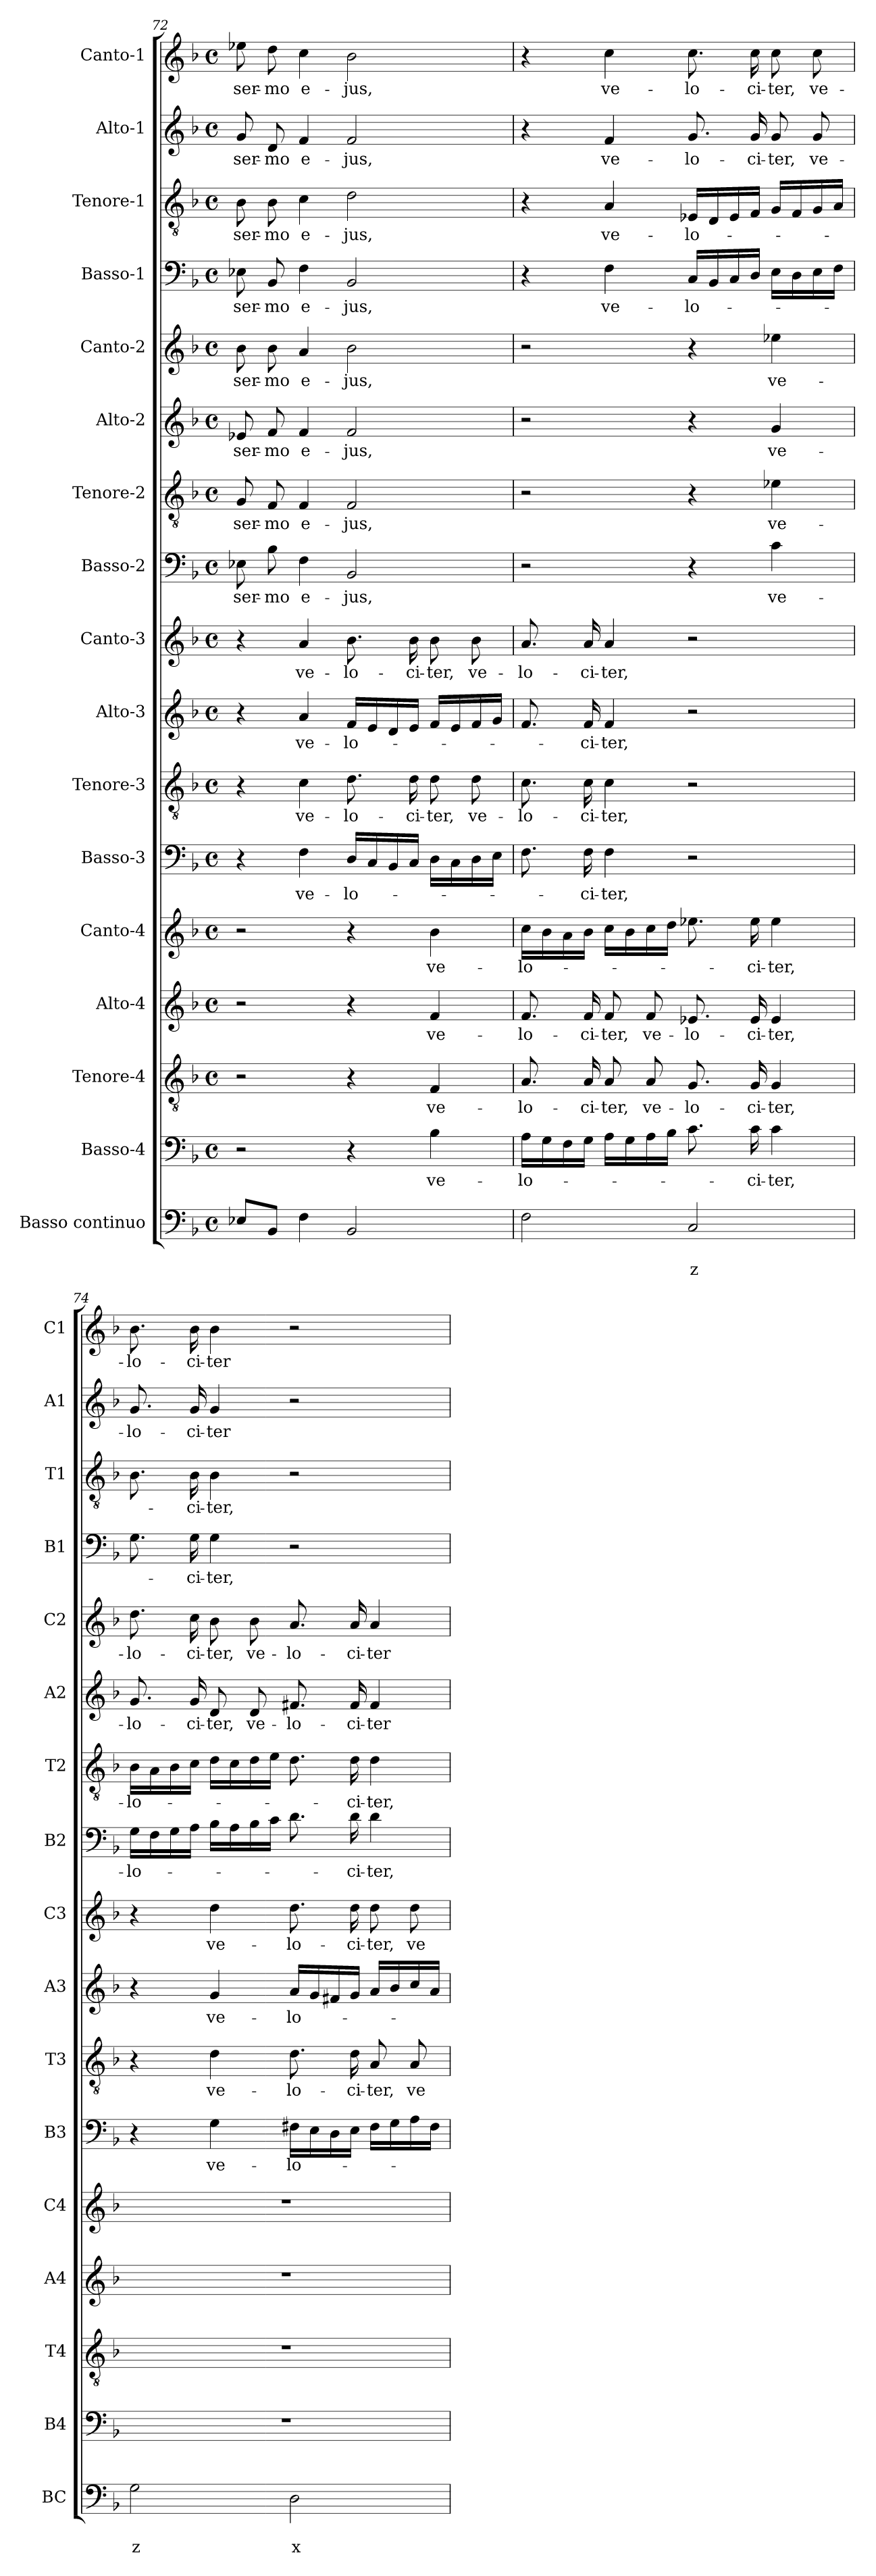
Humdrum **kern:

**kern	**text	**text	**kern	**text	**kern	**text	**kern	**text	**kern	**text	**kern	**text	**kern	**text	**kern	**text	**kern	**text	**kern	**text	**kern	**text	**kern	**text	**kern	**text	**kern	**text	**kern	**text	**kern	**text	**kern	**text
*part17	*part17	*part17	*part16	*part16	*part15	*part15	*part14	*part14	*part13	*part13	*part12	*part12	*part11	*part11	*part10	*part10	*part9	*part9	*part8	*part8	*part7	*part7	*part6	*part6	*part5	*part5	*part4	*part4	*part3	*part3	*part2	*part2	*part1	*part1
*staff17	*staff17	*staff17	*staff16	*staff16	*staff15	*staff15	*staff14	*staff14	*staff13	*staff13	*staff12	*staff12	*staff11	*staff11	*staff10	*staff10	*staff9	*staff9	*staff8	*staff8	*staff7	*staff7	*staff6	*staff6	*staff5	*staff5	*staff4	*staff4	*staff3	*staff3	*staff2	*staff2	*staff1	*staff1
*I"Basso continuo	*	*	*I"Basso-4	*	*I"Tenore-4	*	*I"Alto-4	*	*I"Canto-4	*	*I"Basso-3	*	*I"Tenore-3	*	*I"Alto-3	*	*I"Canto-3	*	*I"Basso-2	*	*I"Tenore-2	*	*I"Alto-2	*	*I"Canto-2	*	*I"Basso-1	*	*I"Tenore-1	*	*I"Alto-1	*	*I"Canto-1	*
*I'BC	*	*	*I'B4	*	*I'T4	*	*I'A4	*	*I'C4	*	*I'B3	*	*I'T3	*	*I'A3	*	*I'C3	*	*I'B2	*	*I'T2	*	*I'A2	*	*I'C2	*	*I'B1	*	*I'T1	*	*I'A1	*	*I'C1	*
*clefF4	*	*	*clefF4	*	*clefGv2	*	*clefG2	*	*clefG2	*	*clefF4	*	*clefGv2	*	*clefG2	*	*clefG2	*	*clefF4	*	*clefGv2	*	*clefG2	*	*clefG2	*	*clefF4	*	*clefGv2	*	*clefG2	*	*clefG2	*
*k[b-]	*	*	*k[b-]	*	*k[b-]	*	*k[b-]	*	*k[b-]	*	*k[b-]	*	*k[b-]	*	*k[b-]	*	*k[b-]	*	*k[b-]	*	*k[b-]	*	*k[b-]	*	*k[b-]	*	*k[b-]	*	*k[b-]	*	*k[b-]	*	*k[b-]	*
*F:	*	*	*F:	*	*F:	*	*F:	*	*F:	*	*F:	*	*F:	*	*F:	*	*F:	*	*F:	*	*F:	*	*F:	*	*F:	*	*F:	*	*F:	*	*F:	*	*F:	*
*M4/4	*	*	*M4/4	*	*M4/4	*	*M4/4	*	*M4/4	*	*M4/4	*	*M4/4	*	*M4/4	*	*M4/4	*	*M4/4	*	*M4/4	*	*M4/4	*	*M4/4	*	*M4/4	*	*M4/4	*	*M4/4	*	*M4/4	*
*met(c)	*	*	*met(c)	*	*met(c)	*	*met(c)	*	*met(c)	*	*met(c)	*	*met(c)	*	*met(c)	*	*met(c)	*	*met(c)	*	*met(c)	*	*met(c)	*	*met(c)	*	*met(c)	*	*met(c)	*	*met(c)	*	*met(c)	*
=72	=72	=72	=72	=72	=72	=72	=72	=72	=72	=72	=72	=72	=72	=72	=72	=72	=72	=72	=72	=72	=72	=72	=72	=72	=72	=72	=72	=72	=72	=72	=72	=72	=72	=72
!	!	!	!	!	!	!	!	!	!	!	!	!	!	!	!	!	!	!	!	!LO:LY:b	!	!	!	!	!	!	!	!	!	!	!	!	!	!
!	!	!	!	!	!	!	!	!	!	!	!	!	!	!	!	!	!	!	!	!	!	!LO:LY:b	!	!	!	!	!	!	!	!	!	!	!	!
!	!	!	!	!	!	!	!	!	!	!	!	!	!	!	!	!	!	!	!	!	!	!	!	!LO:LY:b	!	!	!	!	!	!	!	!	!	!
!	!	!	!	!	!	!	!	!	!	!	!	!	!	!	!	!	!	!	!	!	!	!	!	!	!	!LO:LY:b	!	!	!	!	!	!	!	!
!	!	!	!	!	!	!	!	!	!	!	!	!	!	!	!	!	!	!	!	!	!	!	!	!	!	!	!	!LO:LY:b	!	!	!	!	!	!
!	!	!	!	!	!	!	!	!	!	!	!	!	!	!	!	!	!	!	!	!	!	!	!	!	!	!	!	!	!	!LO:LY:b	!	!	!	!
!	!	!	!	!	!	!	!	!	!	!	!	!	!	!	!	!	!	!	!	!	!	!	!	!	!	!	!	!	!	!	!	!LO:LY:b	!	!
!	!	!	!	!	!	!	!	!	!	!	!	!	!	!	!	!	!	!	!	!	!	!	!	!	!	!	!	!	!	!	!	!	!	!LO:LY:b
8E-X/L	.	.	2r	.	2r	.	2r	.	2r	.	4r	.	4r	.	4r	.	4r	.	8E-X\	ser-	8G/	ser-	8e-X/	ser-	8b-\	ser-	8E-X\	ser-	8B-\	ser-	8g/	ser-	8ee-X\	ser-
!	!	!	!	!	!	!	!	!	!	!	!	!	!	!	!	!	!	!	!	!LO:LY:b	!	!	!	!	!	!	!	!	!	!	!	!	!	!
!	!	!	!	!	!	!	!	!	!	!	!	!	!	!	!	!	!	!	!	!	!	!LO:LY:b	!	!	!	!	!	!	!	!	!	!	!	!
!	!	!	!	!	!	!	!	!	!	!	!	!	!	!	!	!	!	!	!	!	!	!	!	!LO:LY:b	!	!	!	!	!	!	!	!	!	!
!	!	!	!	!	!	!	!	!	!	!	!	!	!	!	!	!	!	!	!	!	!	!	!	!	!	!LO:LY:b	!	!	!	!	!	!	!	!
!	!	!	!	!	!	!	!	!	!	!	!	!	!	!	!	!	!	!	!	!	!	!	!	!	!	!	!	!LO:LY:b	!	!	!	!	!	!
!	!	!	!	!	!	!	!	!	!	!	!	!	!	!	!	!	!	!	!	!	!	!	!	!	!	!	!	!	!	!LO:LY:b	!	!	!	!
!	!	!	!	!	!	!	!	!	!	!	!	!	!	!	!	!	!	!	!	!	!	!	!	!	!	!	!	!	!	!	!	!LO:LY:b	!	!
!	!	!	!	!	!	!	!	!	!	!	!	!	!	!	!	!	!	!	!	!	!	!	!	!	!	!	!	!	!	!	!	!	!	!LO:LY:b
8BB-/J	.	.	.	.	.	.	.	.	.	.	.	.	.	.	.	.	.	.	8B-\	-mo	8F/	-mo	8f/	-mo	8b-\	-mo	8BB-/	-mo	8B-\	-mo	8d/	-mo	8dd\	-mo
!	!	!	!	!	!	!	!	!	!	!	!	!LO:LY:b	!	!	!	!	!	!	!	!	!	!	!	!	!	!	!	!	!	!	!	!	!	!
!	!	!	!	!	!	!	!	!	!	!	!	!	!	!LO:LY:b	!	!	!	!	!	!	!	!	!	!	!	!	!	!	!	!	!	!	!	!
!	!	!	!	!	!	!	!	!	!	!	!	!	!	!	!	!LO:LY:b	!	!	!	!	!	!	!	!	!	!	!	!	!	!	!	!	!	!
!	!	!	!	!	!	!	!	!	!	!	!	!	!	!	!	!	!	!LO:LY:b	!	!	!	!	!	!	!	!	!	!	!	!	!	!	!	!
!	!	!	!	!	!	!	!	!	!	!	!	!	!	!	!	!	!	!	!	!LO:LY:b	!	!	!	!	!	!	!	!	!	!	!	!	!	!
!	!	!	!	!	!	!	!	!	!	!	!	!	!	!	!	!	!	!	!	!	!	!LO:LY:b	!	!	!	!	!	!	!	!	!	!	!	!
!	!	!	!	!	!	!	!	!	!	!	!	!	!	!	!	!	!	!	!	!	!	!	!	!LO:LY:b	!	!	!	!	!	!	!	!	!	!
!	!	!	!	!	!	!	!	!	!	!	!	!	!	!	!	!	!	!	!	!	!	!	!	!	!	!LO:LY:b	!	!	!	!	!	!	!	!
!	!	!	!	!	!	!	!	!	!	!	!	!	!	!	!	!	!	!	!	!	!	!	!	!	!	!	!	!LO:LY:b	!	!	!	!	!	!
!	!	!	!	!	!	!	!	!	!	!	!	!	!	!	!	!	!	!	!	!	!	!	!	!	!	!	!	!	!	!LO:LY:b	!	!	!	!
!	!	!	!	!	!	!	!	!	!	!	!	!	!	!	!	!	!	!	!	!	!	!	!	!	!	!	!	!	!	!	!	!LO:LY:b	!	!
!	!	!	!	!	!	!	!	!	!	!	!	!	!	!	!	!	!	!	!	!	!	!	!	!	!	!	!	!	!	!	!	!	!	!LO:LY:b
4F\	.	.	.	.	.	.	.	.	.	.	4F\	ve-	4c\	ve-	4a/	ve-	4a/	ve-	4F\	e-	4F/	e-	4f/	e-	4a/	e-	4F\	e-	4c\	e-	4f/	e-	4cc\	e-
!	!	!	!	!	!	!	!	!	!	!	!	!LO:LY:b	!	!	!	!	!	!	!	!	!	!	!	!	!	!	!	!	!	!	!	!	!	!
!	!	!	!	!	!	!	!	!	!	!	!	!	!	!LO:LY:b	!	!	!	!	!	!	!	!	!	!	!	!	!	!	!	!	!	!	!	!
!	!	!	!	!	!	!	!	!	!	!	!	!	!	!	!	!LO:LY:b	!	!	!	!	!	!	!	!	!	!	!	!	!	!	!	!	!	!
!	!	!	!	!	!	!	!	!	!	!	!	!	!	!	!	!	!	!LO:LY:b	!	!	!	!	!	!	!	!	!	!	!	!	!	!	!	!
!	!	!	!	!	!	!	!	!	!	!	!	!	!	!	!	!	!	!	!	!LO:LY:b	!	!	!	!	!	!	!	!	!	!	!	!	!	!
!	!	!	!	!	!	!	!	!	!	!	!	!	!	!	!	!	!	!	!	!	!	!LO:LY:b	!	!	!	!	!	!	!	!	!	!	!	!
!	!	!	!	!	!	!	!	!	!	!	!	!	!	!	!	!	!	!	!	!	!	!	!	!LO:LY:b	!	!	!	!	!	!	!	!	!	!
!	!	!	!	!	!	!	!	!	!	!	!	!	!	!	!	!	!	!	!	!	!	!	!	!	!	!LO:LY:b	!	!	!	!	!	!	!	!
!	!	!	!	!	!	!	!	!	!	!	!	!	!	!	!	!	!	!	!	!	!	!	!	!	!	!	!	!LO:LY:b	!	!	!	!	!	!
!	!	!	!	!	!	!	!	!	!	!	!	!	!	!	!	!	!	!	!	!	!	!	!	!	!	!	!	!	!	!LO:LY:b	!	!	!	!
!	!	!	!	!	!	!	!	!	!	!	!	!	!	!	!	!	!	!	!	!	!	!	!	!	!	!	!	!	!	!	!	!LO:LY:b	!	!
!	!	!	!	!	!	!	!	!	!	!	!	!	!	!	!	!	!	!	!	!	!	!	!	!	!	!	!	!	!	!	!	!	!	!LO:LY:b
2BB-/	.	.	4r	.	4r	.	4r	.	4r	.	16D/LL	-lo-	8.d\	-lo-	16f/LL	-lo-	8.b-\	-lo-	2BB-/	-jus,	2F/	-jus,	2f/	-jus,	2b-\	-jus,	2BB-/	-jus,	2d\	-jus,	2f/	-jus,	2b-\	-jus,
.	.	.	.	.	.	.	.	.	.	.	16C/	.	.	.	16e/	.	.	.	.	.	.	.	.	.	.	.	.	.	.	.	.	.	.	.
.	.	.	.	.	.	.	.	.	.	.	16BB-/	.	.	.	16d/	.	.	.	.	.	.	.	.	.	.	.	.	.	.	.	.	.	.	.
!	!	!	!	!	!	!	!	!	!	!	!	!	!	!LO:LY:b	!	!	!	!	!	!	!	!	!	!	!	!	!	!	!	!	!	!	!	!
!	!	!	!	!	!	!	!	!	!	!	!	!	!	!	!	!	!	!LO:LY:b	!	!	!	!	!	!	!	!	!	!	!	!	!	!	!	!
.	.	.	.	.	.	.	.	.	.	.	16C/JJ	.	16d\	-ci-	16e/JJ	.	16b-\	-ci-	.	.	.	.	.	.	.	.	.	.	.	.	.	.	.	.
!	!	!	!	!LO:LY:b	!	!	!	!	!	!	!	!	!	!	!	!	!	!	!	!	!	!	!	!	!	!	!	!	!	!	!	!	!	!
!	!	!	!	!	!	!LO:LY:b	!	!	!	!	!	!	!	!	!	!	!	!	!	!	!	!	!	!	!	!	!	!	!	!	!	!	!	!
!	!	!	!	!	!	!	!	!LO:LY:b	!	!	!	!	!	!	!	!	!	!	!	!	!	!	!	!	!	!	!	!	!	!	!	!	!	!
!	!	!	!	!	!	!	!	!	!	!LO:LY:b	!	!	!	!	!	!	!	!	!	!	!	!	!	!	!	!	!	!	!	!	!	!	!	!
!	!	!	!	!	!	!	!	!	!	!	!	!	!	!LO:LY:b	!	!	!	!	!	!	!	!	!	!	!	!	!	!	!	!	!	!	!	!
!	!	!	!	!	!	!	!	!	!	!	!	!	!	!	!	!	!	!LO:LY:b	!	!	!	!	!	!	!	!	!	!	!	!	!	!	!	!
.	.	.	4B-\	ve-	4F/	ve-	4f/	ve-	4b-\	ve-	16D\LL	.	8d\	-ter,	16f/LL	.	8b-\	-ter,	.	.	.	.	.	.	.	.	.	.	.	.	.	.	.	.
.	.	.	.	.	.	.	.	.	.	.	16C\	.	.	.	16e/	.	.	.	.	.	.	.	.	.	.	.	.	.	.	.	.	.	.	.
!	!	!	!	!	!	!	!	!	!	!	!	!	!	!LO:LY:b	!	!	!	!	!	!	!	!	!	!	!	!	!	!	!	!	!	!	!	!
!	!	!	!	!	!	!	!	!	!	!	!	!	!	!	!	!	!	!LO:LY:b	!	!	!	!	!	!	!	!	!	!	!	!	!	!	!	!
.	.	.	.	.	.	.	.	.	.	.	16D\	.	8d\	ve-	16f/	.	8b-\	ve-	.	.	.	.	.	.	.	.	.	.	.	.	.	.	.	.
.	.	.	.	.	.	.	.	.	.	.	16E\JJ	.	.	.	16g/JJ	.	.	.	.	.	.	.	.	.	.	.	.	.	.	.	.	.	.	.
!!LO:PB:g=z
=73	=73	=73	=73	=73	=73	=73	=73	=73	=73	=73	=73	=73	=73	=73	=73	=73	=73	=73	=73	=73	=73	=73	=73	=73	=73	=73	=73	=73	=73	=73	=73	=73	=73	=73
!	!	!	!	!LO:LY:b	!	!	!	!	!	!	!	!	!	!	!	!	!	!	!	!	!	!	!	!	!	!	!	!	!	!	!	!	!	!
!	!	!	!	!	!	!LO:LY:b	!	!	!	!	!	!	!	!	!	!	!	!	!	!	!	!	!	!	!	!	!	!	!	!	!	!	!	!
!	!	!	!	!	!	!	!	!LO:LY:b	!	!	!	!	!	!	!	!	!	!	!	!	!	!	!	!	!	!	!	!	!	!	!	!	!	!
!	!	!	!	!	!	!	!	!	!	!LO:LY:b	!	!	!	!	!	!	!	!	!	!	!	!	!	!	!	!	!	!	!	!	!	!	!	!
!	!	!	!	!	!	!	!	!	!	!	!	!	!	!LO:LY:b	!	!	!	!	!	!	!	!	!	!	!	!	!	!	!	!	!	!	!	!
!	!	!	!	!	!	!	!	!	!	!	!	!	!	!	!	!	!	!LO:LY:b	!	!	!	!	!	!	!	!	!	!	!	!	!	!	!	!
2F\	.	.	16A\LL	-lo-	8.A/	-lo-	8.f/	-lo-	16cc\LL	-lo-	8.F\	.	8.c\	-lo-	8.f/	.	8.a/	-lo-	2r	.	2r	.	2r	.	2r	.	4r	.	4r	.	4r	.	4r	.
.	.	.	16G\	.	.	.	.	.	16b-\	.	.	.	.	.	.	.	.	.	.	.	.	.	.	.	.	.	.	.	.	.	.	.	.	.
.	.	.	16F\	.	.	.	.	.	16a\	.	.	.	.	.	.	.	.	.	.	.	.	.	.	.	.	.	.	.	.	.	.	.	.	.
!	!	!	!	!	!	!LO:LY:b	!	!	!	!	!	!	!	!	!	!	!	!	!	!	!	!	!	!	!	!	!	!	!	!	!	!	!	!
!	!	!	!	!	!	!	!	!LO:LY:b	!	!	!	!	!	!	!	!	!	!	!	!	!	!	!	!	!	!	!	!	!	!	!	!	!	!
!	!	!	!	!	!	!	!	!	!	!	!	!LO:LY:b	!	!	!	!	!	!	!	!	!	!	!	!	!	!	!	!	!	!	!	!	!	!
!	!	!	!	!	!	!	!	!	!	!	!	!	!	!LO:LY:b	!	!	!	!	!	!	!	!	!	!	!	!	!	!	!	!	!	!	!	!
!	!	!	!	!	!	!	!	!	!	!	!	!	!	!	!	!LO:LY:b	!	!	!	!	!	!	!	!	!	!	!	!	!	!	!	!	!	!
!	!	!	!	!	!	!	!	!	!	!	!	!	!	!	!	!	!	!LO:LY:b	!	!	!	!	!	!	!	!	!	!	!	!	!	!	!	!
.	.	.	16G\JJ	.	16A/	-ci-	16f/	-ci-	16b-\JJ	.	16F\	-ci-	16c\	-ci-	16f/	-ci-	16a/	-ci-	.	.	.	.	.	.	.	.	.	.	.	.	.	.	.	.
!	!	!	!	!	!	!LO:LY:b	!	!	!	!	!	!	!	!	!	!	!	!	!	!	!	!	!	!	!	!	!	!	!	!	!	!	!	!
!	!	!	!	!	!	!	!	!LO:LY:b	!	!	!	!	!	!	!	!	!	!	!	!	!	!	!	!	!	!	!	!	!	!	!	!	!	!
!	!	!	!	!	!	!	!	!	!	!	!	!LO:LY:b	!	!	!	!	!	!	!	!	!	!	!	!	!	!	!	!	!	!	!	!	!	!
!	!	!	!	!	!	!	!	!	!	!	!	!	!	!LO:LY:b	!	!	!	!	!	!	!	!	!	!	!	!	!	!	!	!	!	!	!	!
!	!	!	!	!	!	!	!	!	!	!	!	!	!	!	!	!LO:LY:b	!	!	!	!	!	!	!	!	!	!	!	!	!	!	!	!	!	!
!	!	!	!	!	!	!	!	!	!	!	!	!	!	!	!	!	!	!LO:LY:b	!	!	!	!	!	!	!	!	!	!	!	!	!	!	!	!
!	!	!	!	!	!	!	!	!	!	!	!	!	!	!	!	!	!	!	!	!	!	!	!	!	!	!	!	!LO:LY:b	!	!	!	!	!	!
!	!	!	!	!	!	!	!	!	!	!	!	!	!	!	!	!	!	!	!	!	!	!	!	!	!	!	!	!	!	!LO:LY:b	!	!	!	!
!	!	!	!	!	!	!	!	!	!	!	!	!	!	!	!	!	!	!	!	!	!	!	!	!	!	!	!	!	!	!	!	!LO:LY:b	!	!
!	!	!	!	!	!	!	!	!	!	!	!	!	!	!	!	!	!	!	!	!	!	!	!	!	!	!	!	!	!	!	!	!	!	!LO:LY:b
.	.	.	16A\LL	.	8A/	-ter,	8f/	-ter,	16cc\LL	.	4F\	-ter,	4c\	-ter,	4f/	-ter,	4a/	-ter,	.	.	.	.	.	.	.	.	4F\	ve-	4A/	ve-	4f/	ve-	4cc\	ve-
.	.	.	16G\	.	.	.	.	.	16b-\	.	.	.	.	.	.	.	.	.	.	.	.	.	.	.	.	.	.	.	.	.	.	.	.	.
!	!	!	!	!	!	!LO:LY:b	!	!	!	!	!	!	!	!	!	!	!	!	!	!	!	!	!	!	!	!	!	!	!	!	!	!	!	!
!	!	!	!	!	!	!	!	!LO:LY:b	!	!	!	!	!	!	!	!	!	!	!	!	!	!	!	!	!	!	!	!	!	!	!	!	!	!
.	.	.	16A\	.	8A/	ve-	8f/	ve-	16cc\	.	.	.	.	.	.	.	.	.	.	.	.	.	.	.	.	.	.	.	.	.	.	.	.	.
.	.	.	16B-\JJ	.	.	.	.	.	16dd\JJ	.	.	.	.	.	.	.	.	.	.	.	.	.	.	.	.	.	.	.	.	.	.	.	.	.
!	!	!LO:LY:b	!	!	!	!	!	!	!	!	!	!	!	!	!	!	!	!	!	!	!	!	!	!	!	!	!	!	!	!	!	!	!	!
!	!	!	!	!	!	!LO:LY:b	!	!	!	!	!	!	!	!	!	!	!	!	!	!	!	!	!	!	!	!	!	!	!	!	!	!	!	!
!	!	!	!	!	!	!	!	!LO:LY:b	!	!	!	!	!	!	!	!	!	!	!	!	!	!	!	!	!	!	!	!	!	!	!	!	!	!
!	!	!	!	!	!	!	!	!	!	!	!	!	!	!	!	!	!	!	!	!	!	!	!	!	!	!	!	!LO:LY:b	!	!	!	!	!	!
!	!	!	!	!	!	!	!	!	!	!	!	!	!	!	!	!	!	!	!	!	!	!	!	!	!	!	!	!	!	!LO:LY:b	!	!	!	!
!	!	!	!	!	!	!	!	!	!	!	!	!	!	!	!	!	!	!	!	!	!	!	!	!	!	!	!	!	!	!	!	!LO:LY:b	!	!
!	!	!	!	!	!	!	!	!	!	!	!	!	!	!	!	!	!	!	!	!	!	!	!	!	!	!	!	!	!	!	!	!	!	!LO:LY:b
2C/	.	z	8.c\	.	8.G/	-lo-	8.e-X/	-lo-	8.ee-X\	.	2r	.	2r	.	2r	.	2r	.	4r	.	4r	.	4r	.	4r	.	16C/LL	-lo-	16E-X/LL	-lo-	8.g/	-lo-	8.cc\	-lo-
.	.	.	.	.	.	.	.	.	.	.	.	.	.	.	.	.	.	.	.	.	.	.	.	.	.	.	16BB-/	.	16D/	.	.	.	.	.
.	.	.	.	.	.	.	.	.	.	.	.	.	.	.	.	.	.	.	.	.	.	.	.	.	.	.	16C/	.	16E-/	.	.	.	.	.
!	!	!	!	!LO:LY:b	!	!	!	!	!	!	!	!	!	!	!	!	!	!	!	!	!	!	!	!	!	!	!	!	!	!	!	!	!	!
!	!	!	!	!	!	!LO:LY:b	!	!	!	!	!	!	!	!	!	!	!	!	!	!	!	!	!	!	!	!	!	!	!	!	!	!	!	!
!	!	!	!	!	!	!	!	!LO:LY:b	!	!	!	!	!	!	!	!	!	!	!	!	!	!	!	!	!	!	!	!	!	!	!	!	!	!
!	!	!	!	!	!	!	!	!	!	!LO:LY:b	!	!	!	!	!	!	!	!	!	!	!	!	!	!	!	!	!	!	!	!	!	!	!	!
!	!	!	!	!	!	!	!	!	!	!	!	!	!	!	!	!	!	!	!	!	!	!	!	!	!	!	!	!	!	!	!	!LO:LY:b	!	!
!	!	!	!	!	!	!	!	!	!	!	!	!	!	!	!	!	!	!	!	!	!	!	!	!	!	!	!	!	!	!	!	!	!	!LO:LY:b
.	.	.	16c\	-ci-	16G/	-ci-	16e-/	-ci-	16ee-\	-ci-	.	.	.	.	.	.	.	.	.	.	.	.	.	.	.	.	16D/JJ	.	16F/JJ	.	16g/	-ci-	16cc\	-ci-
!	!	!	!	!LO:LY:b	!	!	!	!	!	!	!	!	!	!	!	!	!	!	!	!	!	!	!	!	!	!	!	!	!	!	!	!	!	!
!	!	!	!	!	!	!LO:LY:b	!	!	!	!	!	!	!	!	!	!	!	!	!	!	!	!	!	!	!	!	!	!	!	!	!	!	!	!
!	!	!	!	!	!	!	!	!LO:LY:b	!	!	!	!	!	!	!	!	!	!	!	!	!	!	!	!	!	!	!	!	!	!	!	!	!	!
!	!	!	!	!	!	!	!	!	!	!LO:LY:b	!	!	!	!	!	!	!	!	!	!	!	!	!	!	!	!	!	!	!	!	!	!	!	!
!	!	!	!	!	!	!	!	!	!	!	!	!	!	!	!	!	!	!	!	!LO:LY:b	!	!	!	!	!	!	!	!	!	!	!	!	!	!
!	!	!	!	!	!	!	!	!	!	!	!	!	!	!	!	!	!	!	!	!	!	!LO:LY:b	!	!	!	!	!	!	!	!	!	!	!	!
!	!	!	!	!	!	!	!	!	!	!	!	!	!	!	!	!	!	!	!	!	!	!	!	!LO:LY:b	!	!	!	!	!	!	!	!	!	!
!	!	!	!	!	!	!	!	!	!	!	!	!	!	!	!	!	!	!	!	!	!	!	!	!	!	!LO:LY:b	!	!	!	!	!	!	!	!
!	!	!	!	!	!	!	!	!	!	!	!	!	!	!	!	!	!	!	!	!	!	!	!	!	!	!	!	!	!	!	!	!LO:LY:b	!	!
!	!	!	!	!	!	!	!	!	!	!	!	!	!	!	!	!	!	!	!	!	!	!	!	!	!	!	!	!	!	!	!	!	!	!LO:LY:b
.	.	.	4c\	-ter,	4G/	-ter,	4e-/	-ter,	4ee-\	-ter,	.	.	.	.	.	.	.	.	4c\	ve-	4e-X\	ve-	4g/	ve-	4ee-X\	ve-	16E\LL	.	16G/LL	.	8g/	-ter,	8cc\	-ter,
.	.	.	.	.	.	.	.	.	.	.	.	.	.	.	.	.	.	.	.	.	.	.	.	.	.	.	16D\	.	16F/	.	.	.	.	.
!	!	!	!	!	!	!	!	!	!	!	!	!	!	!	!	!	!	!	!	!	!	!	!	!	!	!	!	!	!	!	!	!LO:LY:b	!	!
!	!	!	!	!	!	!	!	!	!	!	!	!	!	!	!	!	!	!	!	!	!	!	!	!	!	!	!	!	!	!	!	!	!	!LO:LY:b
.	.	.	.	.	.	.	.	.	.	.	.	.	.	.	.	.	.	.	.	.	.	.	.	.	.	.	16E\	.	16G/	.	8g/	ve-	8cc\	ve-
.	.	.	.	.	.	.	.	.	.	.	.	.	.	.	.	.	.	.	.	.	.	.	.	.	.	.	16F\JJ	.	16A/JJ	.	.	.	.	.
=74	=74	=74	=74	=74	=74	=74	=74	=74	=74	=74	=74	=74	=74	=74	=74	=74	=74	=74	=74	=74	=74	=74	=74	=74	=74	=74	=74	=74	=74	=74	=74	=74	=74	=74
!	!	!LO:LY:b	!	!	!	!	!	!	!	!	!	!	!	!	!	!	!	!	!	!	!	!	!	!	!	!	!	!	!	!	!	!	!	!
!	!	!	!	!	!	!	!	!	!	!	!	!	!	!	!	!	!	!	!	!LO:LY:b	!	!	!	!	!	!	!	!	!	!	!	!	!	!
!	!	!	!	!	!	!	!	!	!	!	!	!	!	!	!	!	!	!	!	!	!	!LO:LY:b	!	!	!	!	!	!	!	!	!	!	!	!
!	!	!	!	!	!	!	!	!	!	!	!	!	!	!	!	!	!	!	!	!	!	!	!	!LO:LY:b	!	!	!	!	!	!	!	!	!	!
!	!	!	!	!	!	!	!	!	!	!	!	!	!	!	!	!	!	!	!	!	!	!	!	!	!	!LO:LY:b	!	!	!	!	!	!	!	!
!	!	!	!	!	!	!	!	!	!	!	!	!	!	!	!	!	!	!	!	!	!	!	!	!	!	!	!	!	!	!	!	!LO:LY:b	!	!
!	!	!	!	!	!	!	!	!	!	!	!	!	!	!	!	!	!	!	!	!	!	!	!	!	!	!	!	!	!	!	!	!	!	!LO:LY:b
2G\	.	z	1r	.	1r	.	1r	.	1r	.	4r	.	4r	.	4r	.	4r	.	16G\LL	-lo-	16B-\LL	-lo-	8.g/	-lo-	8.dd\	-lo-	8.G\	.	8.B-\	.	8.g/	-lo-	8.b-\	-lo-
.	.	.	.	.	.	.	.	.	.	.	.	.	.	.	.	.	.	.	16F\	.	16A\	.	.	.	.	.	.	.	.	.	.	.	.	.
.	.	.	.	.	.	.	.	.	.	.	.	.	.	.	.	.	.	.	16G\	.	16B-\	.	.	.	.	.	.	.	.	.	.	.	.	.
!	!	!	!	!	!	!	!	!	!	!	!	!	!	!	!	!	!	!	!	!	!	!	!	!LO:LY:b	!	!	!	!	!	!	!	!	!	!
!	!	!	!	!	!	!	!	!	!	!	!	!	!	!	!	!	!	!	!	!	!	!	!	!	!	!LO:LY:b	!	!	!	!	!	!	!	!
!	!	!	!	!	!	!	!	!	!	!	!	!	!	!	!	!	!	!	!	!	!	!	!	!	!	!	!	!LO:LY:b	!	!	!	!	!	!
!	!	!	!	!	!	!	!	!	!	!	!	!	!	!	!	!	!	!	!	!	!	!	!	!	!	!	!	!	!	!LO:LY:b	!	!	!	!
!	!	!	!	!	!	!	!	!	!	!	!	!	!	!	!	!	!	!	!	!	!	!	!	!	!	!	!	!	!	!	!	!LO:LY:b	!	!
!	!	!	!	!	!	!	!	!	!	!	!	!	!	!	!	!	!	!	!	!	!	!	!	!	!	!	!	!	!	!	!	!	!	!LO:LY:b
.	.	.	.	.	.	.	.	.	.	.	.	.	.	.	.	.	.	.	16A\JJ	.	16c\JJ	.	16g/	-ci-	16cc\	-ci-	16G\	-ci-	16B-\	-ci-	16g/	-ci-	16b-\	-ci-
!	!	!	!	!	!	!	!	!	!	!	!	!LO:LY:b	!	!	!	!	!	!	!	!	!	!	!	!	!	!	!	!	!	!	!	!	!	!
!	!	!	!	!	!	!	!	!	!	!	!	!	!	!LO:LY:b	!	!	!	!	!	!	!	!	!	!	!	!	!	!	!	!	!	!	!	!
!	!	!	!	!	!	!	!	!	!	!	!	!	!	!	!	!LO:LY:b	!	!	!	!	!	!	!	!	!	!	!	!	!	!	!	!	!	!
!	!	!	!	!	!	!	!	!	!	!	!	!	!	!	!	!	!	!LO:LY:b	!	!	!	!	!	!	!	!	!	!	!	!	!	!	!	!
!	!	!	!	!	!	!	!	!	!	!	!	!	!	!	!	!	!	!	!	!	!	!	!	!LO:LY:b	!	!	!	!	!	!	!	!	!	!
!	!	!	!	!	!	!	!	!	!	!	!	!	!	!	!	!	!	!	!	!	!	!	!	!	!	!LO:LY:b	!	!	!	!	!	!	!	!
!	!	!	!	!	!	!	!	!	!	!	!	!	!	!	!	!	!	!	!	!	!	!	!	!	!	!	!	!LO:LY:b	!	!	!	!	!	!
!	!	!	!	!	!	!	!	!	!	!	!	!	!	!	!	!	!	!	!	!	!	!	!	!	!	!	!	!	!	!LO:LY:b	!	!	!	!
!	!	!	!	!	!	!	!	!	!	!	!	!	!	!	!	!	!	!	!	!	!	!	!	!	!	!	!	!	!	!	!	!LO:LY:b	!	!
!	!	!	!	!	!	!	!	!	!	!	!	!	!	!	!	!	!	!	!	!	!	!	!	!	!	!	!	!	!	!	!	!	!	!LO:LY:b
.	.	.	.	.	.	.	.	.	.	.	4G\	ve-	4d\	ve-	4g/	ve-	4dd\	ve-	16B-\LL	.	16d\LL	.	8d/	-ter,	8b-\	-ter,	4G\	-ter,	4B-\	-ter,	4g/	-ter	4b-\	-ter
.	.	.	.	.	.	.	.	.	.	.	.	.	.	.	.	.	.	.	16A\	.	16c\	.	.	.	.	.	.	.	.	.	.	.	.	.
!	!	!	!	!	!	!	!	!	!	!	!	!	!	!	!	!	!	!	!	!	!	!	!	!LO:LY:b	!	!	!	!	!	!	!	!	!	!
!	!	!	!	!	!	!	!	!	!	!	!	!	!	!	!	!	!	!	!	!	!	!	!	!	!	!LO:LY:b	!	!	!	!	!	!	!	!
.	.	.	.	.	.	.	.	.	.	.	.	.	.	.	.	.	.	.	16B-\	.	16d\	.	8d/	ve-	8b-\	ve-	.	.	.	.	.	.	.	.
.	.	.	.	.	.	.	.	.	.	.	.	.	.	.	.	.	.	.	16c\JJ	.	16e\JJ	.	.	.	.	.	.	.	.	.	.	.	.	.
!	!	!LO:LY:b	!	!	!	!	!	!	!	!	!	!	!	!	!	!	!	!	!	!	!	!	!	!	!	!	!	!	!	!	!	!	!	!
!	!	!	!	!	!	!	!	!	!	!	!	!LO:LY:b	!	!	!	!	!	!	!	!	!	!	!	!	!	!	!	!	!	!	!	!	!	!
!	!	!	!	!	!	!	!	!	!	!	!	!	!	!LO:LY:b	!	!	!	!	!	!	!	!	!	!	!	!	!	!	!	!	!	!	!	!
!	!	!	!	!	!	!	!	!	!	!	!	!	!	!	!	!LO:LY:b	!	!	!	!	!	!	!	!	!	!	!	!	!	!	!	!	!	!
!	!	!	!	!	!	!	!	!	!	!	!	!	!	!	!	!	!	!LO:LY:b	!	!	!	!	!	!	!	!	!	!	!	!	!	!	!	!
!	!	!	!	!	!	!	!	!	!	!	!	!	!	!	!	!	!	!	!	!	!	!	!	!LO:LY:b	!	!	!	!	!	!	!	!	!	!
!	!	!	!	!	!	!	!	!	!	!	!	!	!	!	!	!	!	!	!	!	!	!	!	!	!	!LO:LY:b	!	!	!	!	!	!	!	!
2D\	.	x	.	.	.	.	.	.	.	.	16F#X\LL	-lo-	8.d\	-lo-	16a/LL	-lo-	8.dd\	-lo-	8.d\	.	8.d\	.	8.f#X/	-lo-	8.a/	-lo-	2r	.	2r	.	2r	.	2r	.
.	.	.	.	.	.	.	.	.	.	.	16E\	.	.	.	16g/	.	.	.	.	.	.	.	.	.	.	.	.	.	.	.	.	.	.	.
.	.	.	.	.	.	.	.	.	.	.	16D\	.	.	.	16f#X/	.	.	.	.	.	.	.	.	.	.	.	.	.	.	.	.	.	.	.
!	!	!	!	!	!	!	!	!	!	!	!	!	!	!LO:LY:b	!	!	!	!	!	!	!	!	!	!	!	!	!	!	!	!	!	!	!	!
!	!	!	!	!	!	!	!	!	!	!	!	!	!	!	!	!	!	!LO:LY:b	!	!	!	!	!	!	!	!	!	!	!	!	!	!	!	!
!	!	!	!	!	!	!	!	!	!	!	!	!	!	!	!	!	!	!	!	!LO:LY:b	!	!	!	!	!	!	!	!	!	!	!	!	!	!
!	!	!	!	!	!	!	!	!	!	!	!	!	!	!	!	!	!	!	!	!	!	!LO:LY:b	!	!	!	!	!	!	!	!	!	!	!	!
!	!	!	!	!	!	!	!	!	!	!	!	!	!	!	!	!	!	!	!	!	!	!	!	!LO:LY:b	!	!	!	!	!	!	!	!	!	!
!	!	!	!	!	!	!	!	!	!	!	!	!	!	!	!	!	!	!	!	!	!	!	!	!	!	!LO:LY:b	!	!	!	!	!	!	!	!
.	.	.	.	.	.	.	.	.	.	.	16E\JJ	.	16d\	-ci-	16g/JJ	.	16dd\	-ci-	16d\	-ci-	16d\	-ci-	16f#/	-ci-	16a/	-ci-	.	.	.	.	.	.	.	.
!	!	!	!	!	!	!	!	!	!	!	!	!	!	!LO:LY:b	!	!	!	!	!	!	!	!	!	!	!	!	!	!	!	!	!	!	!	!
!	!	!	!	!	!	!	!	!	!	!	!	!	!	!	!	!	!	!LO:LY:b	!	!	!	!	!	!	!	!	!	!	!	!	!	!	!	!
!	!	!	!	!	!	!	!	!	!	!	!	!	!	!	!	!	!	!	!	!LO:LY:b	!	!	!	!	!	!	!	!	!	!	!	!	!	!
!	!	!	!	!	!	!	!	!	!	!	!	!	!	!	!	!	!	!	!	!	!	!LO:LY:b	!	!	!	!	!	!	!	!	!	!	!	!
!	!	!	!	!	!	!	!	!	!	!	!	!	!	!	!	!	!	!	!	!	!	!	!	!LO:LY:b	!	!	!	!	!	!	!	!	!	!
!	!	!	!	!	!	!	!	!	!	!	!	!	!	!	!	!	!	!	!	!	!	!	!	!	!	!LO:LY:b	!	!	!	!	!	!	!	!
.	.	.	.	.	.	.	.	.	.	.	16F#\LL	.	8A/	-ter,	16a/LL	.	8dd\	-ter,	4d\	-ter,	4d\	-ter,	4f#/	-ter	4a/	-ter	.	.	.	.	.	.	.	.
.	.	.	.	.	.	.	.	.	.	.	16G\	.	.	.	16b-/	.	.	.	.	.	.	.	.	.	.	.	.	.	.	.	.	.	.	.
!	!	!	!	!	!	!	!	!	!	!	!	!	!	!LO:LY:b	!	!	!	!	!	!	!	!	!	!	!	!	!	!	!	!	!	!	!	!
!	!	!	!	!	!	!	!	!	!	!	!	!	!	!	!	!	!	!LO:LY:b	!	!	!	!	!	!	!	!	!	!	!	!	!	!	!	!
.	.	.	.	.	.	.	.	.	.	.	16A\	.	8A/	ve-	16cc/	.	8dd\	ve-	.	.	.	.	.	.	.	.	.	.	.	.	.	.	.	.
.	.	.	.	.	.	.	.	.	.	.	16F#\JJ	.	.	.	16a/JJ	.	.	.	.	.	.	.	.	.	.	.	.	.	.	.	.	.	.	.
=	=	=	=	=	=	=	=	=	=	=	=	=	=	=	=	=	=	=	=	=	=	=	=	=	=	=	=	=	=	=	=	=	=	=
*-	*-	*-	*-	*-	*-	*-	*-	*-	*-	*-	*-	*-	*-	*-	*-	*-	*-	*-	*-	*-	*-	*-	*-	*-	*-	*-	*-	*-	*-	*-	*-	*-	*-	*-
